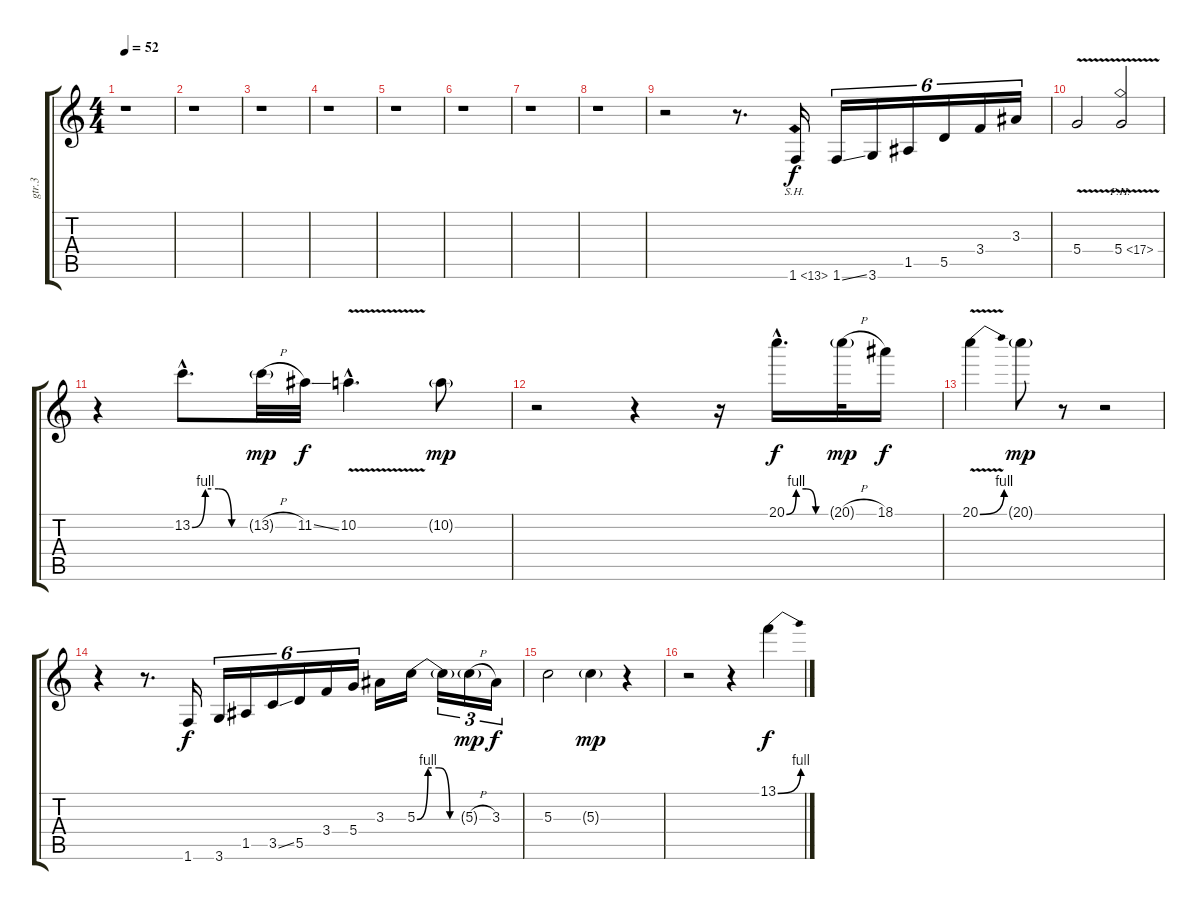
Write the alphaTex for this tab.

\track ("gtr.3" "gtr.3") {instrument distortionguitar}
\staff {score tabs}
\tuning (E4 B3 G3 D3 A2 E2) {hide}
\ts (4 4)
\tempo 52
\clef g2
\ks c
r.1{dy f} |
r.1 |
r.1 |
r.1 |
r.1 |
r.1 |
r.1 |
r.1 |
r.2 r.8{d} 1.6{sh 12}.16 1.6{ss}.16{tu (6 4)} 3.6.16{tu (6 4)} 1.5.16{tu (6 4)} 5.5.16{tu (6 4)} 3.4.16{tu (6 4)} 3.3.16{tu (6 4)} |
5.4{v}.2 5.4{ph 12 v}.2 |
r.4 13.2{be (custom 0 0 15 4 30 4 45 0 60 0) hac}.8{d} 13.2{h g}.32{dy mp} 11.2{ss}.32{dy f} 10.2{v hac}.4{d} 10.2{g}.8{dy mp} |
r.2 r.4 r.16 20.1{be (custom 0 0 15 4 30 4 45 0 60 0) hac}.16{d dy f} 20.1{h g}.32{dy mp} 18.1.16{dy f} |
20.1{be (bend 0 0 60 4) v}.4 20.1{g}.8{dy mp} r.8 r.2 |
r.4 r.8{d} 1.6.16{dy f} 3.6.16{tu (6 4)} 1.5.16{tu (6 4)} 3.5{ss}.16{tu (6 4)} 5.5.16{tu (6 4)} 3.4.16{tu (6 4)} 5.4.16{tu (6 4)} 3.3.16 5.3{be (custom 0 0 15 4 30 4 45 0 60 0)}.16 5.3{t}.16{tu (3 2)} 5.3{h g}.16{tu (3 2) dy mp} 3.3.16{tu (3 2) dy f} |
5.3.2 5.3{g}.4{dy mp} r.4 |
r.2 r.4 13.1{be (bend 0 0 60 4)}.4{dy f}
